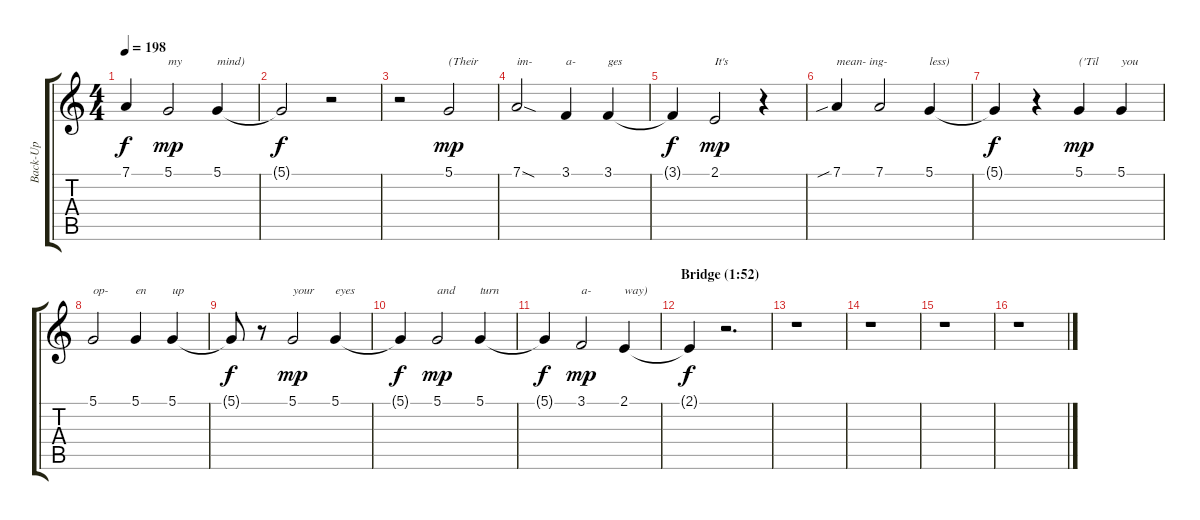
\track ("Back-Up" "Back-Up") {instrument viola}
\staff {score tabs}
\tuning (D4 A3 F3 C3 G2 C2) {hide}
\ts (4 4)
\tempo 198
\clef g2
\ks c
7.1{t}.4{dy f} 5.1.2{txt "my" dy mp} 5.1.4{txt "mind)"} |
5.1{t}.2{dy f} r.2 |
r.2 5.1.2{txt "(Their" dy mp} |
7.1{sod}.2{txt "im-"} 3.1.4{txt "a-"} 3.1.4{txt "ges"} |
3.1{t}.4{dy f} 2.1.2{txt "It's" dy mp} r.4 |
7.1{sib}.4{txt "mean- ing-"} 7.1.2 5.1.4{txt "less)"} |
5.1{t}.4{dy f} r.4 5.1.4{txt "('Til" dy mp} 5.1.4{txt "you"} |
5.1.2{txt "op-"} 5.1.4{txt "en"} 5.1.4{txt "up"} |
5.1{t}.8{dy f} r.8 5.1.2{txt "your" dy mp} 5.1.4{txt "eyes"} |
5.1{t}.4{dy f} 5.1.2{txt "and" dy mp} 5.1.4{txt "turn"} |
5.1{t}.4{dy f} 3.1.2{txt "a-" dy mp} 2.1.4{txt "way)"} |
\section ("" "Bridge (1:52)")
2.1{t}.4{dy f} r.2{d} |
r.1 |
r.1 |
r.1 |
r.1
